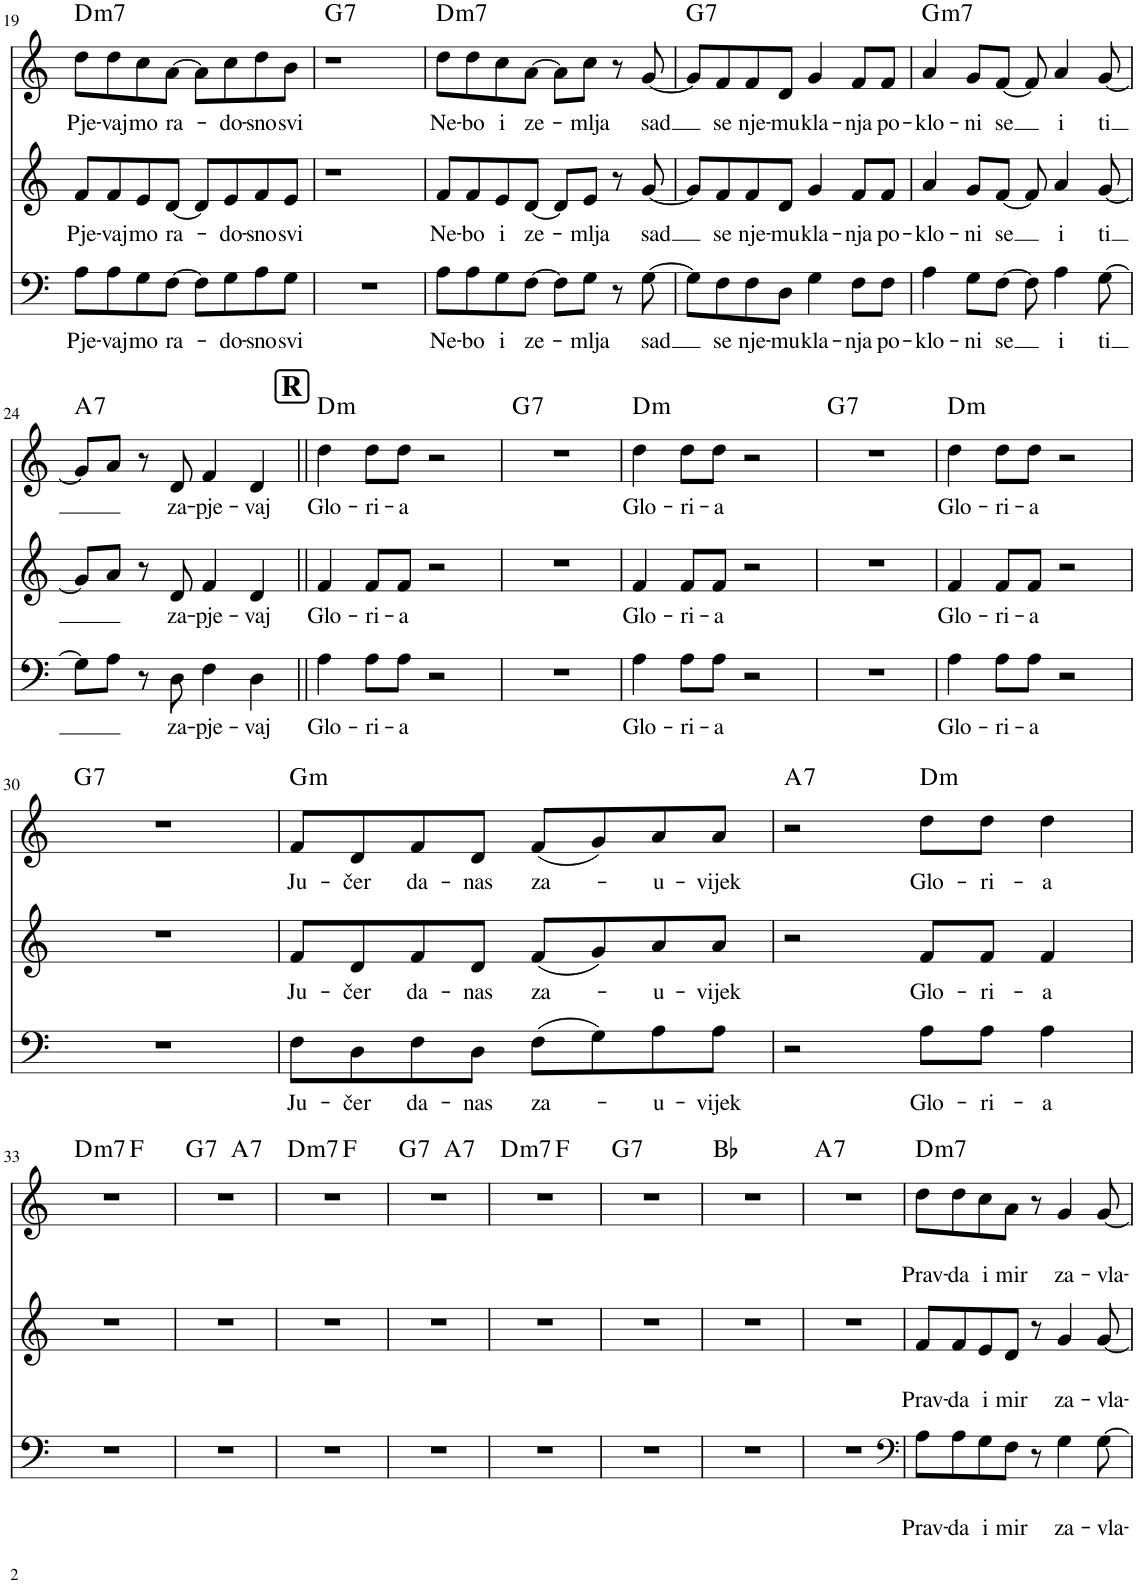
**kern	**text	**text	**kern	**text	**text	**kern	**text	**text	**harte
*part1	*part1	*part1	*part1	*part1	*part1	*part1	*part1	*part1	*part1
*staff3	*staff3	*staff3	*staff2	*staff2	*staff2	*staff1	*staff1	*staff1	*
*I"Piano	*	*	*	*	*	*	*	*	*
*I'Pno.	*	*	*	*	*	*	*	*	*
!!LO:PB:g=z
*clefF4	*	*	*clefG2	*	*	*clefG2	*	*	*
*k[]	*	*	*k[]	*	*	*k[]	*	*	*
*M4/4	*	*	*M4/4	*	*	*M4/4	*	*	*
=19	=19	=19	=19	=19	=19	=19	=19	=19	=19
!	!LO:LY:b	!	!	!LO:LY:b	!	!	!LO:LY:b	!	!LO:H:kt=m7
8A\L	Pje-	.	8f/L	Pje-	.	8dd\L	Pje-	.	D:min7
!	!LO:LY:b	!	!	!LO:LY:b	!	!	!LO:LY:b	!	!
8A\	-vaj	.	8f/	-vaj	.	8dd\	-vaj	.	.
!	!LO:LY:b	!	!	!LO:LY:b	!	!	!LO:LY:b	!	!
8G\	mo	.	8e/	mo	.	8cc\	mo	.	.
!	!LO:LY:b	!	!	!LO:LY:b	!	!	!LO:LY:b	!	!
[8F\J	ra-	.	[8d/J	ra-	.	[8a\J	ra-	.	.
8F\L]	.	.	8d/L]	.	.	8a\L]	.	.	.
!	!LO:LY:b	!	!	!LO:LY:b	!	!	!LO:LY:b	!	!
8G\	-do-	.	8e/	-do-	.	8cc\	-do-	.	.
!	!LO:LY:b	!	!	!LO:LY:b	!	!	!LO:LY:b	!	!
8A\	-sno	.	8f/	-sno	.	8dd\	-sno	.	.
!	!LO:LY:b	!	!	!LO:LY:b	!	!	!LO:LY:b	!	!
8G\J	svi	.	8e/J	svi	.	8b\J	svi	.	.
=20	=20	=20	=20	=20	=20	=20	=20	=20	=20
!	!	!	!	!	!	!	!	!	!LO:H:kt=7
1r	.	.	1r	.	.	1r	.	.	G:7
=21	=21	=21	=21	=21	=21	=21	=21	=21	=21
!	!LO:LY:b	!	!	!LO:LY:b	!	!	!LO:LY:b	!	!LO:H:kt=m7
8A\L	Ne-	.	8f/L	Ne-	.	8dd\L	Ne-	.	D:min7
!	!LO:LY:b	!	!	!LO:LY:b	!	!	!LO:LY:b	!	!
8A\	-bo	.	8f/	-bo	.	8dd\	-bo	.	.
!	!LO:LY:b	!	!	!LO:LY:b	!	!	!LO:LY:b	!	!
8G\	i	.	8e/	i	.	8cc\	i	.	.
!	!LO:LY:b	!	!	!LO:LY:b	!	!	!LO:LY:b	!	!
[8F\J	ze-	.	[8d/J	ze-	.	[8a\J	ze-	.	.
8F\L]	.	.	8d/L]	.	.	8a\L]	.	.	.
!	!LO:LY:b	!	!	!LO:LY:b	!	!	!LO:LY:b	!	!
8G\J	-mlja	.	8e/J	-mlja	.	8cc\J	-mlja	.	.
8r	.	.	8r	.	.	8r	.	.	.
!	!LO:LY:b	!	!	!LO:LY:b	!	!	!LO:LY:b	!	!
[8G\	sad	.	[8g/	sad	.	[8g/	sad	.	.
=22	=22	=22	=22	=22	=22	=22	=22	=22	=22
!	!	!	!	!	!	!	!	!	!LO:H:kt=7
8G\L]	.	.	8g/L]	.	.	8g/L]	.	.	G:7
!	!LO:LY:b	!	!	!LO:LY:b	!	!	!LO:LY:b	!	!
8F\	se	.	8f/	se	.	8f/	se	.	.
!	!LO:LY:b	!	!	!LO:LY:b	!	!	!LO:LY:b	!	!
8F\	nje-	.	8f/	nje-	.	8f/	nje-	.	.
!	!LO:LY:b	!	!	!LO:LY:b	!	!	!LO:LY:b	!	!
8D\J	-mu	.	8d/J	-mu	.	8d/J	-mu	.	.
!	!LO:LY:b	!	!	!LO:LY:b	!	!	!LO:LY:b	!	!
4G\	kla-	.	4g/	kla-	.	4g/	kla-	.	.
!	!LO:LY:b	!	!	!LO:LY:b	!	!	!LO:LY:b	!	!
8F\L	-nja	.	8f/L	-nja	.	8f/L	-nja	.	.
!	!LO:LY:b	!	!	!LO:LY:b	!	!	!LO:LY:b	!	!
8F\J	po-	.	8f/J	po-	.	8f/J	po-	.	.
=23	=23	=23	=23	=23	=23	=23	=23	=23	=23
!	!LO:LY:b	!	!	!LO:LY:b	!	!	!LO:LY:b	!	!LO:H:kt=m7
4A\	-klo-	.	4a/	-klo-	.	4a/	-klo-	.	G:min7
!	!LO:LY:b	!	!	!LO:LY:b	!	!	!LO:LY:b	!	!
8G\L	-ni	.	8g/L	-ni	.	8g/L	-ni	.	.
!	!LO:LY:b	!	!	!LO:LY:b	!	!	!LO:LY:b	!	!
[8F\J	se	.	[8f/J	se	.	[8f/J	se	.	.
8F\]	.	.	8f/]	.	.	8f/]	.	.	.
!	!LO:LY:b	!	!	!LO:LY:b	!	!	!LO:LY:b	!	!
4A\	i	.	4a/	i	.	4a/	i	.	.
!	!LO:LY:b	!	!	!LO:LY:b	!	!	!LO:LY:b	!	!
[8G\	ti	.	[8g/	ti	.	[8g/	ti	.	.
!!LO:LB:g=z
=24	=24	=24	=24	=24	=24	=24	=24	=24	=24
!	!	!	!	!	!	!	!	!	!LO:H:kt=7
8G\L]	.	.	8g/L]	.	.	8g/L]	.	.	A:7
8A\J	.	.	8a/J	.	.	8a/J	.	.	.
8r	.	.	8r	.	.	8r	.	.	.
!	!LO:LY:b	!	!	!LO:LY:b	!	!	!LO:LY:b	!	!
8D\	za-	.	8d/	za-	.	8d/	za-	.	.
!	!LO:LY:b	!	!	!LO:LY:b	!	!	!LO:LY:b	!	!
4F\	-pje-	.	4f/	-pje-	.	4f/	-pje-	.	.
!	!LO:LY:b	!	!	!LO:LY:b	!	!	!LO:LY:b	!	!
4D\	-vaj	.	4d/	-vaj	.	4d/	-vaj	.	.
!!LO:REH:place=s1:a:B:cj:fs=14:t=R
=25||	=25||	=25||	=25||	=25||	=25||	=25||	=25||	=25||	=25||
!	!LO:LY:b	!	!	!LO:LY:b	!	!	!LO:LY:b	!	!LO:H:kt=m
4A\	Glo-	.	4f/	Glo-	.	4dd\	Glo-	.	D:min
!	!LO:LY:b	!	!	!LO:LY:b	!	!	!LO:LY:b	!	!
8A\L	-ri-	.	8f/L	-ri-	.	8dd\L	-ri-	.	.
!	!LO:LY:b	!	!	!LO:LY:b	!	!	!LO:LY:b	!	!
8A\J	-a	.	8f/J	-a	.	8dd\J	-a	.	.
2r	.	.	2r	.	.	2r	.	.	.
=26	=26	=26	=26	=26	=26	=26	=26	=26	=26
!	!	!	!	!	!	!	!	!	!LO:H:kt=7
1r	.	.	1r	.	.	1r	.	.	G:7
=27	=27	=27	=27	=27	=27	=27	=27	=27	=27
!	!LO:LY:b	!	!	!LO:LY:b	!	!	!LO:LY:b	!	!LO:H:kt=m
4A\	Glo-	.	4f/	Glo-	.	4dd\	Glo-	.	D:min
!	!LO:LY:b	!	!	!LO:LY:b	!	!	!LO:LY:b	!	!
8A\L	-ri-	.	8f/L	-ri-	.	8dd\L	-ri-	.	.
!	!LO:LY:b	!	!	!LO:LY:b	!	!	!LO:LY:b	!	!
8A\J	-a	.	8f/J	-a	.	8dd\J	-a	.	.
2r	.	.	2r	.	.	2r	.	.	.
=28	=28	=28	=28	=28	=28	=28	=28	=28	=28
!	!	!	!	!	!	!	!	!	!LO:H:kt=7
1r	.	.	1r	.	.	1r	.	.	G:7
=29	=29	=29	=29	=29	=29	=29	=29	=29	=29
!	!LO:LY:b	!	!	!LO:LY:b	!	!	!LO:LY:b	!	!LO:H:kt=m
4A\	Glo-	.	4f/	Glo-	.	4dd\	Glo-	.	D:min
!	!LO:LY:b	!	!	!LO:LY:b	!	!	!LO:LY:b	!	!
8A\L	-ri-	.	8f/L	-ri-	.	8dd\L	-ri-	.	.
!	!LO:LY:b	!	!	!LO:LY:b	!	!	!LO:LY:b	!	!
8A\J	-a	.	8f/J	-a	.	8dd\J	-a	.	.
2r	.	.	2r	.	.	2r	.	.	.
!!LO:LB:g=z
=30	=30	=30	=30	=30	=30	=30	=30	=30	=30
!	!	!	!	!	!	!	!	!	!LO:H:kt=7
1r	.	.	1r	.	.	1r	.	.	G:7
=31	=31	=31	=31	=31	=31	=31	=31	=31	=31
!	!LO:LY:b	!	!	!LO:LY:b	!	!	!LO:LY:b	!	!LO:H:kt=m
8F\L	Ju-	.	8f/L	Ju-	.	8f/L	Ju-	.	G:min
!	!LO:LY:b	!	!	!LO:LY:b	!	!	!LO:LY:b	!	!
8D\	-čer	.	8d/	-čer	.	8d/	-čer	.	.
!	!LO:LY:b	!	!	!LO:LY:b	!	!	!LO:LY:b	!	!
8F\	da-	.	8f/	da-	.	8f/	da-	.	.
!	!LO:LY:b	!	!	!LO:LY:b	!	!	!LO:LY:b	!	!
8D\J	-nas	.	8d/J	-nas	.	8d/J	-nas	.	.
!	!LO:LY:b	!	!	!LO:LY:b	!	!	!LO:LY:b	!	!
8F\L	za-	.	8f/L	za-	.	(8f/L	za-	.	.
8G\	.	.	8g/	.	.	8g/)	.	.	.
!	!LO:LY:b	!	!	!LO:LY:b	!	!	!LO:LY:b	!	!
8A\	-u-	.	8a/	-u-	.	8a/	-u-	.	.
!	!LO:LY:b	!	!	!LO:LY:b	!	!	!LO:LY:b	!	!
8A\J	-vijek	.	8a/J	-vijek	.	8a/J	-vijek	.	.
=32	=32	=32	=32	=32	=32	=32	=32	=32	=32
!	!	!	!	!	!	!	!	!	!LO:H:kt=7
2r	.	.	2r	.	.	2r	.	.	A:7
!	!LO:LY:b	!	!	!LO:LY:b	!	!	!LO:LY:b	!	!LO:H:kt=m
8A\L	Glo-	.	8f/L	Glo-	.	8dd\L	Glo-	.	D:min
!	!LO:LY:b	!	!	!LO:LY:b	!	!	!LO:LY:b	!	!
8A\J	-ri-	.	8f/J	-ri-	.	8dd\J	-ri-	.	.
!	!LO:LY:b	!	!	!LO:LY:b	!	!	!LO:LY:b	!	!
4A\	-a	.	4f/	-a	.	4dd\	-a	.	.
!!LO:LB:g=z
=33	=33	=33	=33	=33	=33	=33	=33	=33	=33
!	!	!	!	!	!	!	!	!	!LO:H:kt=m7
*	*	*	*	*	*	*^	*	*	*
1r	.	.	1r	.	.	1r	2ryy	.	.	D:min7
.	.	.	.	.	.	.	2ryy	.	.	F:maj
=34	=34	=34	=34	=34	=34	=34	=34	=34	=34	=34
!	!	!	!	!	!	!	!	!	!	!LO:H:kt=7
1r	.	.	1r	.	.	1r	2ryy	.	.	G:7
!	!	!	!	!	!	!	!	!	!	!LO:H:kt=7
.	.	.	.	.	.	.	2ryy	.	.	A:7
=35	=35	=35	=35	=35	=35	=35	=35	=35	=35	=35
!	!	!	!	!	!	!	!	!	!	!LO:H:kt=m7
1r	.	.	1r	.	.	1r	2ryy	.	.	D:min7
.	.	.	.	.	.	.	2ryy	.	.	F:maj
=36	=36	=36	=36	=36	=36	=36	=36	=36	=36	=36
!	!	!	!	!	!	!	!	!	!	!LO:H:kt=7
1r	.	.	1r	.	.	1r	2ryy	.	.	G:7
!	!	!	!	!	!	!	!	!	!	!LO:H:kt=7
.	.	.	.	.	.	.	2ryy	.	.	A:7
=37	=37	=37	=37	=37	=37	=37	=37	=37	=37	=37
!	!	!	!	!	!	!	!	!	!	!LO:H:kt=m7
1r	.	.	1r	.	.	1r	2ryy	.	.	D:min7
.	.	.	.	.	.	.	2ryy	.	.	F:maj
=38	=38	=38	=38	=38	=38	=38	=38	=38	=38	=38
!	!	!	!	!	!	!	!	!	!	!LO:H:kt=7
*	*	*	*	*	*	*v	*v	*	*	*
1r	.	.	1r	.	.	1r	.	.	G:7
=39	=39	=39	=39	=39	=39	=39	=39	=39	=39
1r	.	.	1r	.	.	1r	.	.	Bb:maj
=40	=40	=40	=40	=40	=40	=40	=40	=40	=40
!	!	!	!	!	!	!	!	!	!LO:H:kt=7
1r	.	.	1r	.	.	1r	.	.	A:7
=41	=41	=41	=41	=41	=41	=41	=41	=41	=41
*clefF4	*	*	*	*	*	*	*	*	*
!	!	!LO:LY:b	!	!	!LO:LY:b	!	!	!LO:LY:b	!LO:H:kt=m7
8A\L	.	Prav-	8f/L	.	Prav-	8dd\L	.	Prav-	D:min7
!	!	!LO:LY:b	!	!	!LO:LY:b	!	!	!LO:LY:b	!
8A\	.	-da	8f/	.	-da	8dd\	.	-da	.
!	!	!LO:LY:b	!	!	!LO:LY:b	!	!	!LO:LY:b	!
8G\	.	i	8e/	.	i	8cc\	.	i	.
!	!	!LO:LY:b	!	!	!LO:LY:b	!	!	!LO:LY:b	!
8F\J	.	mir	8d/J	.	mir	8a\J	.	mir	.
8r	.	.	8r	.	.	8r	.	.	.
!	!	!LO:LY:b	!	!	!LO:LY:b	!	!	!LO:LY:b	!
4G\	.	za-	4g/	.	za-	4g/	.	za-	.
!	!	!LO:LY:b	!	!	!LO:LY:b	!	!	!LO:LY:b	!
[8G\	.	-vla-	[8g/	.	-vla-	[8g/	.	-vla-	.
=	=	=	=	=	=	=	=	=	=
*-	*-	*-	*-	*-	*-	*-	*-	*-	*-
